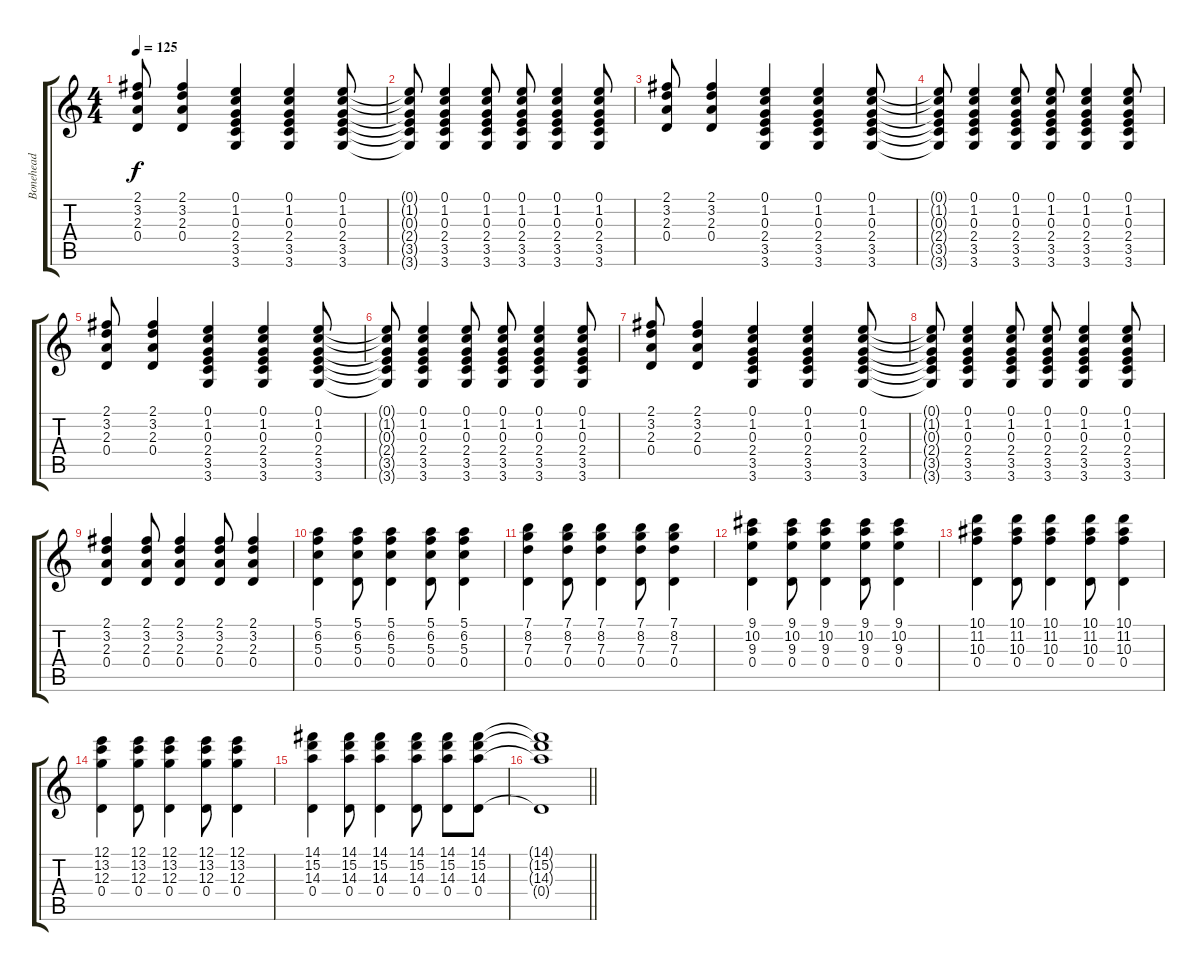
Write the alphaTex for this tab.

\track ("Bonehead" "Bonehead") {instrument overdrivenguitar}
\staff {score tabs}
\tuning (E4 B3 G3 D3 A2 E2) {hide}
\ts (4 4)
\tempo 125
\clef g2
\ks c
(2.1 3.2 2.3 0.4).8{dy f} (2.1 3.2 2.3 0.4).4 (0.1 1.2 0.3 2.4 3.5 3.6).4 (0.1 1.2 0.3 2.4 3.5 3.6).4 (0.1 1.2 0.3 2.4 3.5 3.6).8 |
(0.1{t} 1.2{t} 0.3{t} 2.4{t} 3.5{t} 3.6{t}).8 (0.1 1.2 0.3 2.4 3.5 3.6).4 (0.1 1.2 0.3 2.4 3.5 3.6).8 (0.1 1.2 0.3 2.4 3.5 3.6).8 (0.1 1.2 0.3 2.4 3.5 3.6).4 (0.1 1.2 0.3 2.4 3.5 3.6).8 |
(2.1 3.2 2.3 0.4).8 (2.1 3.2 2.3 0.4).4 (0.1 1.2 0.3 2.4 3.5 3.6).4 (0.1 1.2 0.3 2.4 3.5 3.6).4 (0.1 1.2 0.3 2.4 3.5 3.6).8 |
(0.1{t} 1.2{t} 0.3{t} 2.4{t} 3.5{t} 3.6{t}).8 (0.1 1.2 0.3 2.4 3.5 3.6).4 (0.1 1.2 0.3 2.4 3.5 3.6).8 (0.1 1.2 0.3 2.4 3.5 3.6).8 (0.1 1.2 0.3 2.4 3.5 3.6).4 (0.1 1.2 0.3 2.4 3.5 3.6).8 |
(2.1 3.2 2.3 0.4).8 (2.1 3.2 2.3 0.4).4 (0.1 1.2 0.3 2.4 3.5 3.6).4 (0.1 1.2 0.3 2.4 3.5 3.6).4 (0.1 1.2 0.3 2.4 3.5 3.6).8 |
(0.1{t} 1.2{t} 0.3{t} 2.4{t} 3.5{t} 3.6{t}).8 (0.1 1.2 0.3 2.4 3.5 3.6).4 (0.1 1.2 0.3 2.4 3.5 3.6).8 (0.1 1.2 0.3 2.4 3.5 3.6).8 (0.1 1.2 0.3 2.4 3.5 3.6).4 (0.1 1.2 0.3 2.4 3.5 3.6).8 |
(2.1 3.2 2.3 0.4).8 (2.1 3.2 2.3 0.4).4 (0.1 1.2 0.3 2.4 3.5 3.6).4 (0.1 1.2 0.3 2.4 3.5 3.6).4 (0.1 1.2 0.3 2.4 3.5 3.6).8 |
(0.1{t} 1.2{t} 0.3{t} 2.4{t} 3.5{t} 3.6{t}).8 (0.1 1.2 0.3 2.4 3.5 3.6).4 (0.1 1.2 0.3 2.4 3.5 3.6).8 (0.1 1.2 0.3 2.4 3.5 3.6).8 (0.1 1.2 0.3 2.4 3.5 3.6).4 (0.1 1.2 0.3 2.4 3.5 3.6).8 |
(2.1 3.2 2.3 0.4).4 (2.1 3.2 2.3 0.4).8 (2.1 3.2 2.3 0.4).4 (2.1 3.2 2.3 0.4).8 (2.1 3.2 2.3 0.4).4 |
(5.1 6.2 5.3 0.4).4 (5.1 6.2 5.3 0.4).8 (5.1 6.2 5.3 0.4).4 (5.1 6.2 5.3 0.4).8 (5.1 6.2 5.3 0.4).4 |
(7.1 8.2 7.3 0.4).4 (7.1 8.2 7.3 0.4).8 (7.1 8.2 7.3 0.4).4 (7.1 8.2 7.3 0.4).8 (7.1 8.2 7.3 0.4).4 |
(9.1 10.2 9.3 0.4).4 (9.1 10.2 9.3 0.4).8 (9.1 10.2 9.3 0.4).4 (9.1 10.2 9.3 0.4).8 (9.1 10.2 9.3 0.4).4 |
(10.1 11.2 10.3 0.4).4 (10.1 11.2 10.3 0.4).8 (10.1 11.2 10.3 0.4).4 (10.1 11.2 10.3 0.4).8 (10.1 11.2 10.3 0.4).4 |
(12.1 13.2 12.3 0.4).4 (12.1 13.2 12.3 0.4).8 (12.1 13.2 12.3 0.4).4 (12.1 13.2 12.3 0.4).8 (12.1 13.2 12.3 0.4).4 |
(14.1 15.2 14.3 0.4).4 (14.1 15.2 14.3 0.4).8 (14.1 15.2 14.3 0.4).4 (14.1 15.2 14.3 0.4).8 (14.1 15.2 14.3 0.4).8 (14.1 15.2 14.3 0.4).8 |
\barLineRight lightlight
(14.1{t} 15.2{t} 14.3{t} 0.4{t}).1
